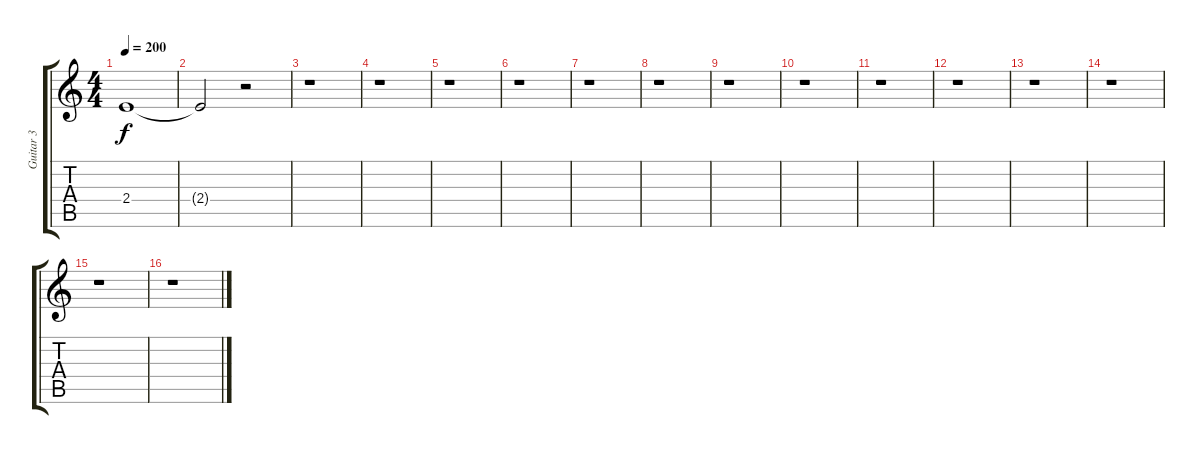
\track ("Guitar 3" "Guitar 3") {instrument distortionguitar}
\staff {score tabs}
\tuning (E4 B3 G3 D3 A2 E2) {hide}
\ts (4 4)
\tempo 200
\clef g2
\ks c
2.4{t}.1{dy f} |
2.4{t}.2 r.2 |
r.1 |
r.1 |
r.1 |
r.1 |
r.1 |
r.1 |
r.1 |
r.1 |
r.1 |
r.1 |
r.1 |
r.1 |
r.1 |
r.1
